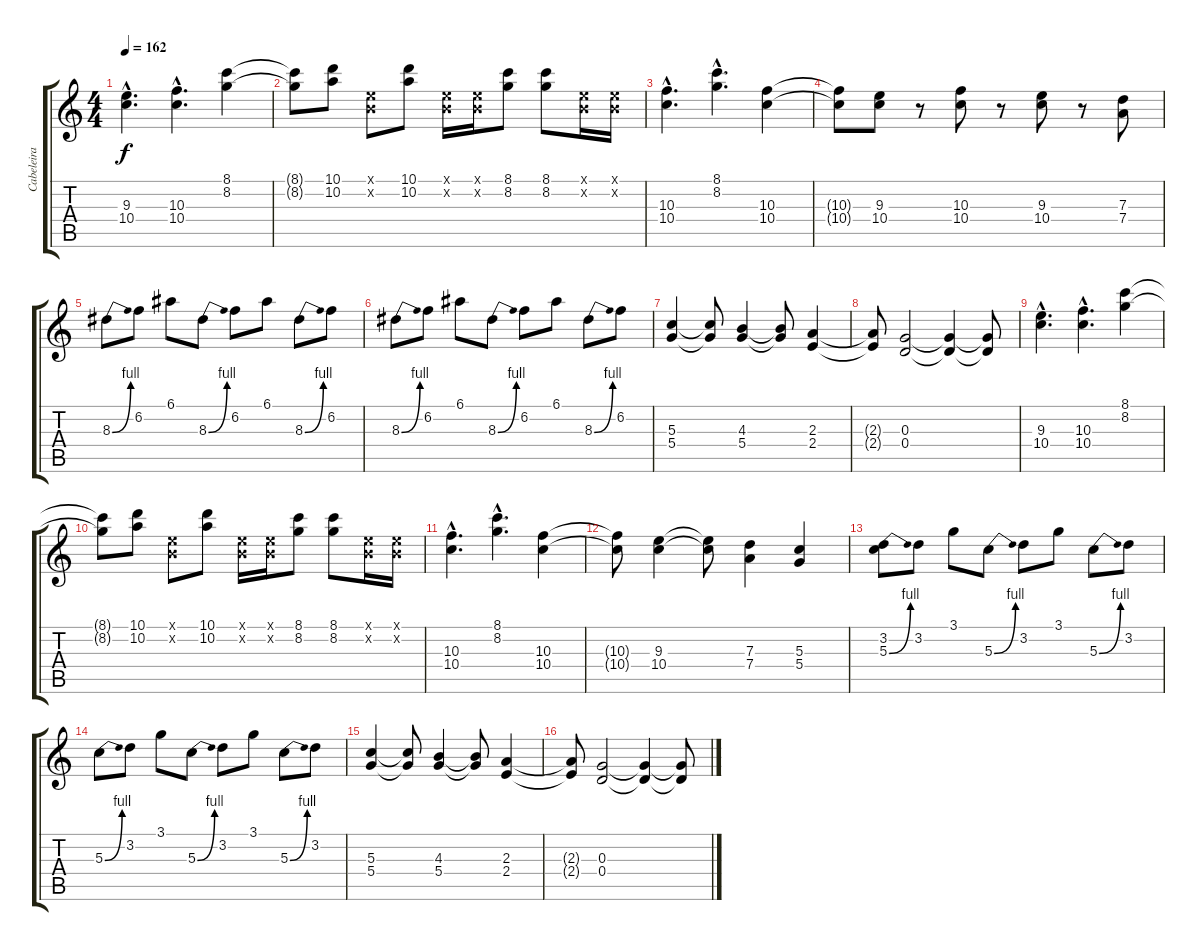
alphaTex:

\track ("Cabeleira" "Cabeleira") {instrument electricguitarjazz}
\staff {score tabs}
\tuning (E4 B3 G3 D3 A2 E2) {hide}
\ts (4 4)
\tempo 162
\clef g2
\ks c
(9.3{hac} 10.4{hac}).4{d dy f} (10.3{hac} 10.4{hac}).4{d} (8.1 8.2).4 |
(8.1{t} 8.2{t}).8 (10.1 10.2).8 (0.1{x} 0.2{x}).8 (10.1 10.2).8 (0.1{x} 0.2{x}).16 (0.1{x} 0.2{x}).16 (8.1 8.2).8 (8.1 8.2).8 (0.1{x} 0.2{x}).16 (0.1{x} 0.2{x}).16 |
(10.3{hac} 10.4{hac}).4{d} (8.1{hac} 8.2{hac}).4{d} (10.3 10.4).4 |
(10.3{t} 10.4{t}).8 (9.3 10.4).8 r.8 (10.3 10.4).8 r.8 (9.3 10.4).8 r.8 (7.3 7.4).8 |
8.3{be (bend 0 0 60 4)}.8 6.2.8 6.1.8 8.3{be (bend 0 0 60 4)}.8 6.2.8 6.1.8 8.3{be (bend 0 0 60 4)}.8 6.2.8 |
8.3{be (bend 0 0 60 4)}.8 6.2.8 6.1.8 8.3{be (bend 0 0 60 4)}.8 6.2.8 6.1.8 8.3{be (bend 0 0 60 4)}.8 6.2.8 |
(5.3 5.4).4 (5.3{t} 5.4{t}).8 (4.3 5.4).4 (4.3{t} 5.4{t}).8 (2.3 2.4).4 |
(2.3{t} 2.4{t}).8 (0.3 0.4).2 (0.3{t} 0.4{t}).4 (0.3{t} 0.4{t}).8 |
(9.3{hac} 10.4{hac}).4{d} (10.3{hac} 10.4{hac}).4{d} (8.1 8.2).4 |
(8.1{t} 8.2{t}).8 (10.1 10.2).8 (0.1{x} 0.2{x}).8 (10.1 10.2).8 (0.1{x} 0.2{x}).16 (0.1{x} 0.2{x}).16 (8.1 8.2).8 (8.1 8.2).8 (0.1{x} 0.2{x}).16 (0.1{x} 0.2{x}).16 |
(10.3{hac} 10.4{hac}).4{d} (8.1{hac} 8.2{hac}).4{d} (10.3 10.4).4 |
(10.3{t} 10.4{t}).8 (9.3 10.4).4 (9.3{t} 10.4{t}).8 (7.3 7.4).4 (5.3 5.4).4 |
(3.2 5.3{be (bend 0 0 60 4)}).8 3.2.8 3.1.8 5.3{be (bend 0 0 60 4)}.8 3.2.8 3.1.8 5.3{be (bend 0 0 60 4)}.8 3.2.8 |
5.3{be (bend 0 0 60 4)}.8 3.2.8 3.1.8 5.3{be (bend 0 0 60 4)}.8 3.2.8 3.1.8 5.3{be (bend 0 0 60 4)}.8 3.2.8 |
(5.3 5.4).4 (5.3{t} 5.4{t}).8 (4.3 5.4).4 (4.3{t} 5.4{t}).8 (2.3 2.4).4 |
(2.3{t} 2.4{t}).8 (0.3 0.4).2 (0.3{t} 0.4{t}).4 (0.3{t} 0.4{t}).8
